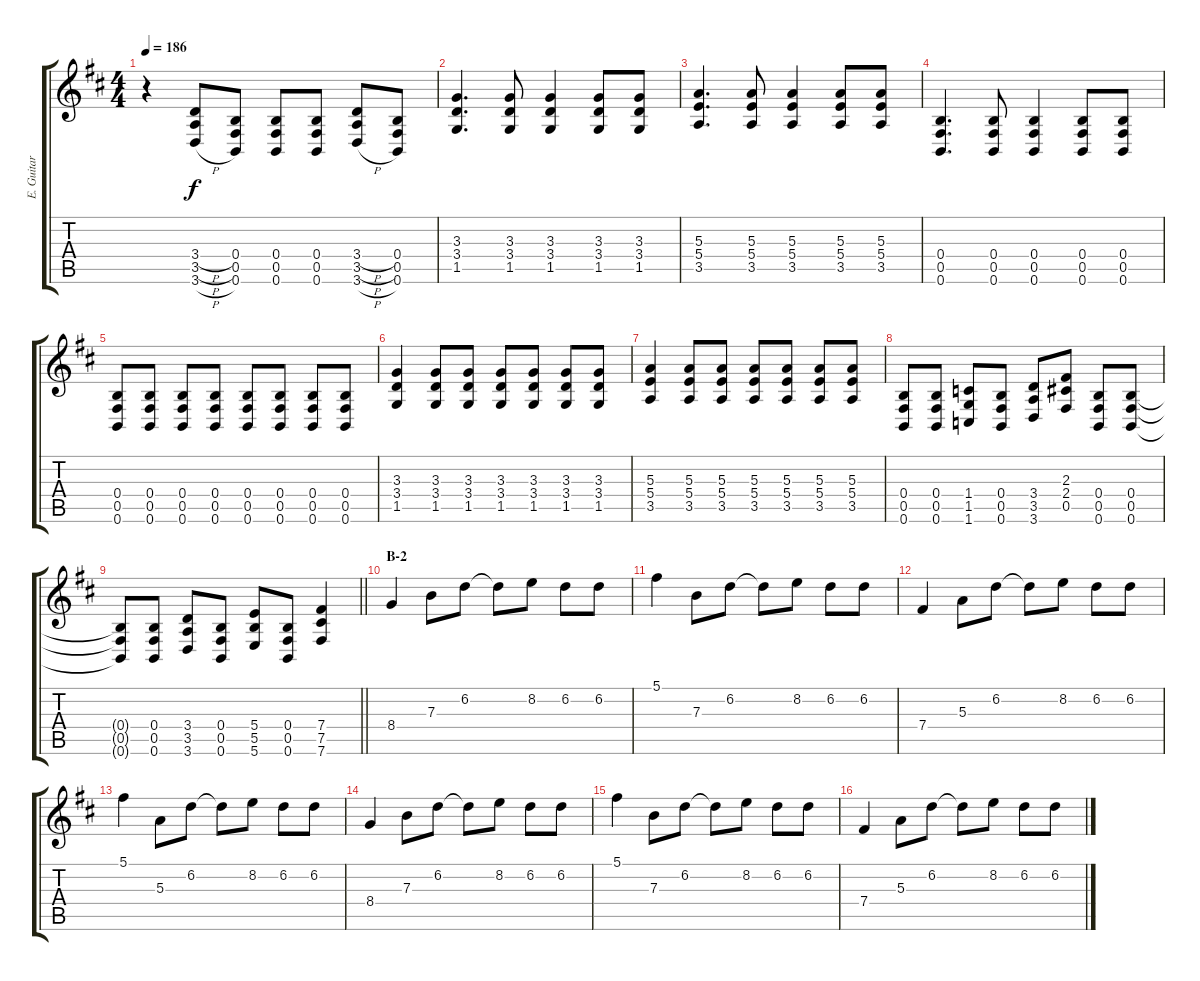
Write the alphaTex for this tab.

\track ("E. Guitar I" "E. Guitar ") {instrument overdrivenguitar}
\staff {score tabs}
\tuning (Db4 Ab3 E3 B2 Gb2 B1) {hide}
\ts (4 4)
\tempo 186
\clef g2
\ks d
r.4{dy f} (3.4{h} 3.5{h} 3.6{h}).8 (0.4 0.5 0.6).8 (0.4 0.5 0.6).8 (0.4 0.5 0.6).8 (3.4{h} 3.5{h} 3.6{h}).8 (0.4 0.5 0.6).8 |
(3.3 3.4 1.5).4{d} (3.3 3.4 1.5).8 (3.3 3.4 1.5).4 (3.3 3.4 1.5).8 (3.3 3.4 1.5).8 |
(5.3 5.4 3.5).4{d} (5.3 5.4 3.5).8 (5.3 5.4 3.5).4 (5.3 5.4 3.5).8 (5.3 5.4 3.5).8 |
(0.4 0.5 0.6).4{d} (0.4 0.5 0.6).8 (0.4 0.5 0.6).4 (0.4 0.5 0.6).8 (0.4 0.5 0.6).8 |
(0.4 0.5 0.6).8 (0.4 0.5 0.6).8 (0.4 0.5 0.6).8 (0.4 0.5 0.6).8 (0.4 0.5 0.6).8 (0.4 0.5 0.6).8 (0.4 0.5 0.6).8 (0.4 0.5 0.6).8 |
(3.3 3.4 1.5).4 (3.3 3.4 1.5).8 (3.3 3.4 1.5).8 (3.3 3.4 1.5).8 (3.3 3.4 1.5).8 (3.3 3.4 1.5).8 (3.3 3.4 1.5).8 |
(5.3 5.4 3.5).4 (5.3 5.4 3.5).8 (5.3 5.4 3.5).8 (5.3 5.4 3.5).8 (5.3 5.4 3.5).8 (5.3 5.4 3.5).8 (5.3 5.4 3.5).8 |
(0.4 0.5 0.6).8 (0.4 0.5 0.6).8 (1.4 1.5 1.6).8 (0.4 0.5 0.6).8 (3.4 3.5 3.6).8 (2.3 2.4 0.5).8 (0.4 0.5 0.6).8 (0.4 0.5 0.6).8 |
\barLineRight lightlight
(0.4{t} 0.5{t} 0.6{t}).8 (0.4 0.5 0.6).8 (3.4 3.5 3.6).8 (0.4 0.5 0.6).8 (5.4 5.5 5.6).8 (0.4 0.5 0.6).8 (7.4 7.5 7.6).4 |
\section ("" "B-2")
8.4.4 7.3.8 6.2.8 6.2{t}.8 8.2.8 6.2.8 6.2.8 |
5.1.4 7.3.8 6.2.8 6.2{t}.8 8.2.8 6.2.8 6.2.8 |
7.4.4 5.3.8 6.2.8 6.2{t}.8 8.2.8 6.2.8 6.2.8 |
5.1.4 5.3.8 6.2.8 6.2{t}.8 8.2.8 6.2.8 6.2.8 |
8.4.4 7.3.8 6.2.8 6.2{t}.8 8.2.8 6.2.8 6.2.8 |
5.1.4 7.3.8 6.2.8 6.2{t}.8 8.2.8 6.2.8 6.2.8 |
7.4.4 5.3.8 6.2.8 6.2{t}.8 8.2.8 6.2.8 6.2.8
